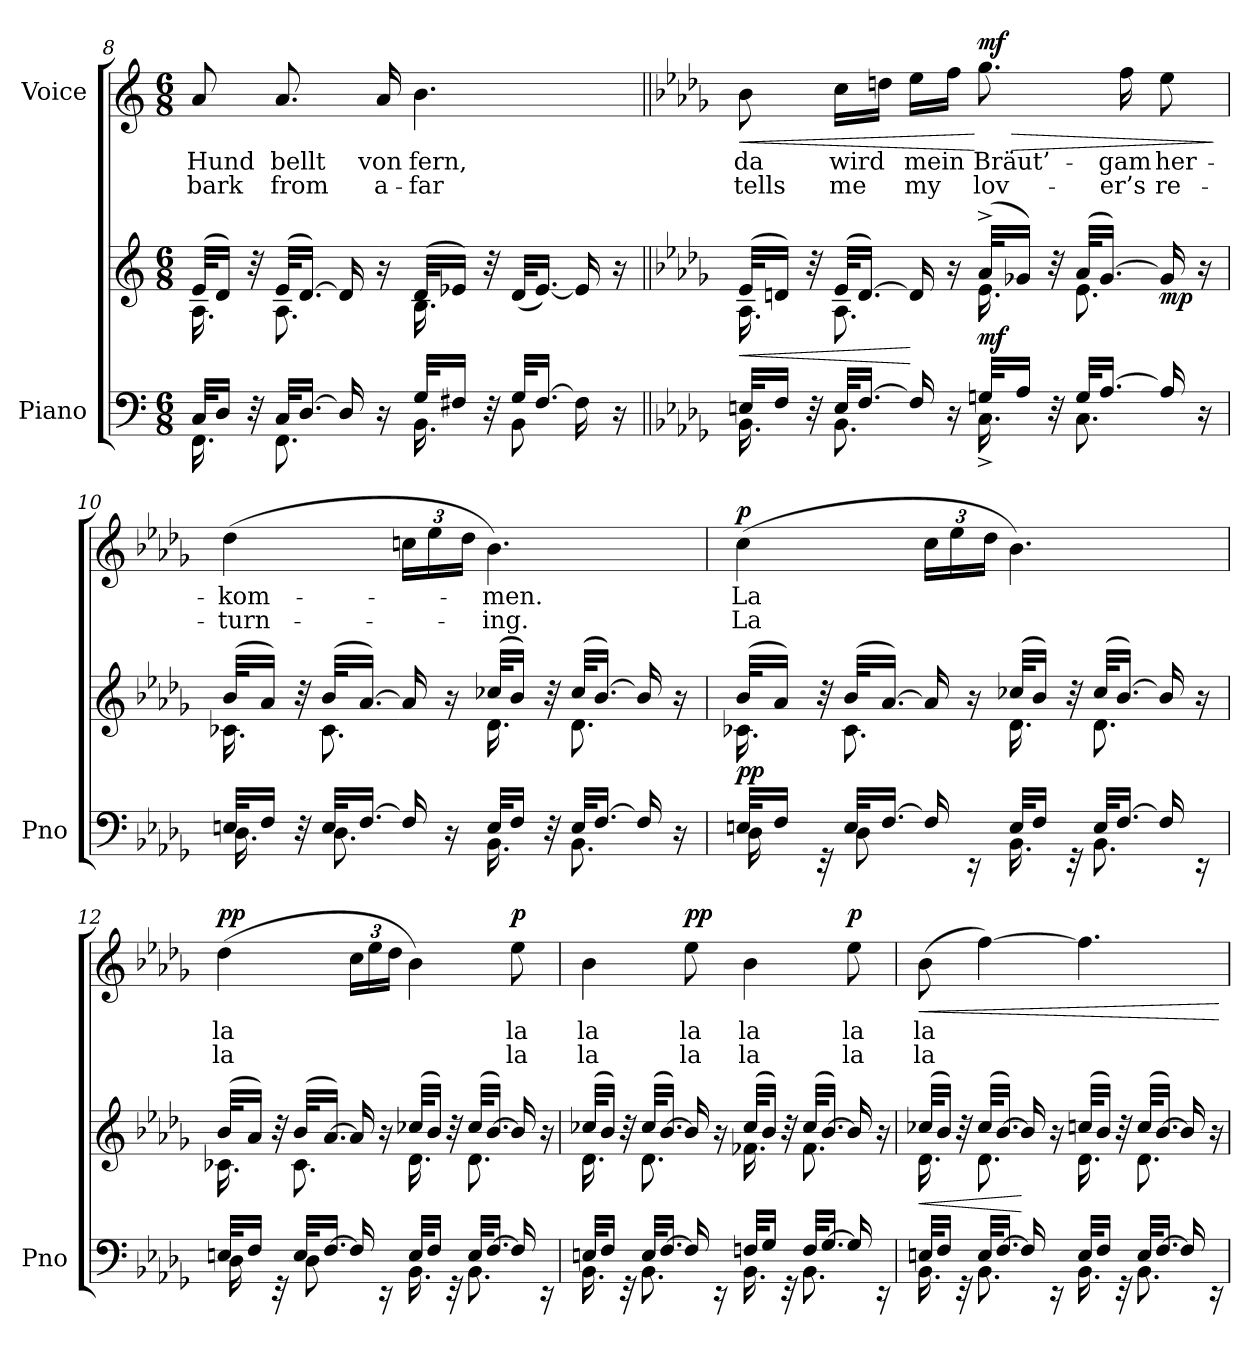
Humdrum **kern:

**kern	**kern	**dynam	**kern	**text	**text	**dynam
*part2	*part2	*part2	*part1	*part1	*part1	*part1
*staff3	*staff2	*staff2/3	*staff1	*staff1	*staff1	*staff1
*I"Piano	*	*	*I"Voice	*	*	*
*I'Pno	*	*	*	*	*	*
*clefF4	*clefG2	*	*clefG2	*	*	*
*k[]	*k[]	*	*k[]	*	*	*
*M6/8	*M6/8	*	*M6/8	*	*	*
=8	=8	=8	=8	=8	=8	=8
*^	*^	*	*	*	*	*
!	!	!	!	!	!	!LO:LY:b	!LO:LY:b	!
32C/KLL	16.FF\	(>32e/KLL	16.A\	.	8a/	Hund	bark	.
16D/JJ	.	16d/JJ)	.	.	.	.	.	.
32r	32rBByy	32r	32rgyy	.	.	.	.	.
!	!	!	!	!	!	!LO:LY:b	!LO:LY:b	!
32C/KLL	8.FF\	(>32e/KLL	8.A\	.	8.a/	bellt	from	.
[16.D/JJ	.	[16.d/JJ)	.	.	.	.	.	.
16D/]	.	16d/]	.	.	.	.	.	.
!	!	!	!	!	!	!LO:LY:b	!LO:LY:b	!
16r	16rBByy	16r	16rgyy	.	16a/	von	a-	.
!	!	!	!	!	!	!LO:LY:b	!LO:LY:b	!
32G/KLL	16.BB\	(>32d/KLL	16.B\	.	4.b\	fern,	-far	.
16F#X/JJ	.	16e-X/JJ)	.	.	.	.	.	.
32r	32rBByy	32r	32rgyy	.	.	.	.	.
32G/KLL	8BB\	(<32d/KLL	8reyy	.	.	.	.	.
[16.F#/JJ	.	[16.e-/JJ)	.	.	.	.	.	.
16F#\]	16rGGyy	16e-/]	16reyy	.	.	.	.	.
16r	16rGGyy	16r	16reyy	.	.	.	.	.
!!LO:LB:g=z
=9||	=9||	=9||	=9||	=9||	=9||	=9||	=9||	=9||
*k[b-e-a-d-g-]	*	*k[b-e-a-d-g-]	*	*	*k[b-e-a-d-g-]	*	*	*
!	!	!	!	!LO:HP:b	!	!LO:LY:b	!LO:LY:b	!LO:HP:b
32En/KLL	16.BB-\	(>32e-/KLL	16.A-\	<	8b-\	da	tells	<
16F/JJ	.	16dn/JJ)	.	.	.	.	.	.
32r	32rBByy	32r	32rgyy	.	.	.	.	.
!	!	!	!	!	!	!LO:LY:b	!LO:LY:b	!
32E/KLL	8.BB-\	(>32e-/KLL	8.A-\	.	16cc\LL	wird	me	.
[16.F/JJ	.	[16.d/JJ)	.	.	.	.	.	.
.	.	.	.	.	16ddn\JJ	.	.	.
!	!	!	!	!	!	!LO:LY:b	!LO:LY:b	!
16F/]	.	16d/]	.	[	16ee-\LL	mein	my	.
16r	16rBByy	16r	16rgyy	.	16ff\JJ	.	.	.
!	!	!	!	!LO:DY:b	!	!LO:LY:b	!LO:LY:b	!LO:HP:n=1:b
!	!	!	!	!	!	!	!	!LO:DY:n=1:a
32Gn/KLL	16.C^\	(>32a-^/KLL	16.e-\	mf	8.gg-\	Bräut’-	lov-	[ > mf
16A-/JJ	.	16g-X/JJ)	.	.	.	.	.	.
32r	32rBByy	32r	32rgyy	.	.	.	.	.
32G/KLL	8.C\	(>32a-/KLL	8.e-\	.	.	.	.	.
[16.A-/JJ	.	[16.g-/JJ)	.	.	.	.	.	.
!	!	!	!	!	!	!LO:LY:b	!LO:LY:b	!
.	.	.	.	.	16ff\	-gam	-er’s	.
!	!	!	!	!LO:DY:b	!	!LO:LY:b	!LO:LY:b	!
16A-/]	.	16g-/]	.	mp	8ee-\	her-	re-	.
16r	16rBByy	16r	16rgyy	.	.	.	.	.
*v	*v	*	*	*	*	*	*	*
*	*v	*v	*	*	*	*	*
.	.	.	.	.	.	]
=10	=10	=10	=10	=10	=10	=10
*^	*^	*	*	*	*	*
!	!	!	!	!	!	!LO:LY:b	!LO:LY:b	!
32En/KLL	16.D-\	(>32b-/KLL	16.c-X\	.	(>4dd-\	-kom-	-turn-	.
16F/JJ	.	16a-/JJ)	.	.	.	.	.	.
32r	32rBByy	32r	32rgyy	.	.	.	.	.
32E/KLL	8.D-\	(>32b-/KLL	8.c-\	.	.	.	.	.
[16.F/JJ	.	[16.a-/JJ)	.	.	.	.	.	.
*	*	*	*	*	*Xbrackettup	*	*	*
16F/]	.	16a-/]	.	.	24ccn\LL	.	.	.
.	.	.	.	.	24ee-\	.	.	.
16r	16rBByy	16r	16rgyy	.	.	.	.	.
.	.	.	.	.	24dd-\JJ	.	.	.
!	!	!	!	!	!	!LO:LY:b	!LO:LY:b	!
32E/KLL	16.BB-\	(>32cc-X/KLL	16.d-\	.	4.b-\)	-men.	-ing.	.
16F/JJ	.	16b-/JJ)	.	.	.	.	.	.
32r	32rBByy	32r	32rgyy	.	.	.	.	.
32E/KLL	8.BB-\	(>32cc-/KLL	8.d-\	.	.	.	.	.
[16.F/JJ	.	[16.b-/JJ)	.	.	.	.	.	.
16F/]	.	16b-/]	.	.	.	.	.	.
16r	16rBByy	16r	16rgyy	.	.	.	.	.
!!LO:LB:g=z
=11	=11	=11	=11	=11	=11	=11	=11	=11
!	!	!	!	!LO:DY:b	!	!LO:LY:b	!LO:LY:b	!LO:DY:a
32En/KLL	16D-\	(>32b-/KLL	16.c-X\	pp	(>4cc\	La	La	p
16F/JJ	.	16a-/JJ)	.	.	.	.	.	.
.	16ryy	.	.	.	.	.	.	.
32rEE	.	32r	32rgyy	.	.	.	.	.
32E/KLL	8D-\	(>32b-/KLL	8.c-\	.	.	.	.	.
[16.F/JJ	.	[16.a-/JJ)	.	.	.	.	.	.
16F/]	8ryy	16a-/]	.	.	24cc\LL	.	.	.
.	.	.	.	.	24ee-\	.	.	.
16rEE	.	16r	16rgyy	.	.	.	.	.
.	.	.	.	.	24dd-\JJ	.	.	.
32E/KLL	16.BB-\	(>32cc-X/KLL	16.d-\	.	4.b-\)	.	.	.
16F/JJ	.	16b-/JJ)	.	.	.	.	.	.
32rEE	32ryy	32r	32rgyy	.	.	.	.	.
32E/KLL	8.BB-\	(>32cc-/KLL	8.d-\	.	.	.	.	.
[16.F/JJ	.	[16.b-/JJ)	.	.	.	.	.	.
16F/]	.	16b-/]	.	.	.	.	.	.
16rEE	16ryy	16r	16rgyy	.	.	.	.	.
=12	=12	=12	=12	=12	=12	=12	=12	=12
!	!	!	!	!	!	!LO:LY:b	!LO:LY:b	!LO:DY:a
32En/KLL	16D-\	(>32b-/KLL	16.c-X\	.	(>4dd-\	la	la	pp
16F/JJ	.	16a-/JJ)	.	.	.	.	.	.
.	16ryy	.	.	.	.	.	.	.
32rEE	.	32r	32rgyy	.	.	.	.	.
32E/KLL	8D-\	(>32b-/KLL	8.c-\	.	.	.	.	.
[16.F/JJ	.	[16.a-/JJ)	.	.	.	.	.	.
16F/]	8ryy	16a-/]	.	.	24cc\LL	.	.	.
.	.	.	.	.	24ee-\	.	.	.
16rEE	.	16r	16rgyy	.	.	.	.	.
.	.	.	.	.	24dd-\JJ	.	.	.
32E/KLL	16.BB-\	(>32cc-X/KLL	16.d-\	.	4b-\)	.	.	.
16F/JJ	.	16b-/JJ)	.	.	.	.	.	.
32rEE	32ryy	32r	32rgyy	.	.	.	.	.
32E/KLL	8.BB-\	(>32cc-/KLL	8.d-\	.	.	.	.	.
[16.F/JJ	.	[16.b-/JJ)	.	.	.	.	.	.
!	!	!	!	!	!	!LO:LY:b	!LO:LY:b	!LO:DY:a
16F/]	.	16b-/]	.	.	8ee-\	la	la	p
16rEE	16ryy	16r	16rgyy	.	.	.	.	.
!!LO:LB:g=z
=13	=13	=13	=13	=13	=13	=13	=13	=13
!	!	!	!	!	!	!LO:LY:b	!LO:LY:b	!
32En/KLL	16.BB-\	(>32cc-X/KLL	16.d-\	.	4b-\	la	la	.
16F/JJ	.	16b-/JJ)	.	.	.	.	.	.
32rEE	32ryy	32r	32rgyy	.	.	.	.	.
32E/KLL	8.BB-\	(>32cc-/KLL	8.d-\	.	.	.	.	.
[16.F/JJ	.	[16.b-/JJ)	.	.	.	.	.	.
!	!	!	!	!	!	!LO:LY:b	!LO:LY:b	!LO:DY:a
16F/]	.	16b-/]	.	.	8ee-\	la	la	pp
16rEE	16ryy	16r	16rgyy	.	.	.	.	.
!	!	!	!	!	!	!LO:LY:b	!LO:LY:b	!
32Fn/KLL	16.BB-\	(>32cc-/KLL	16.f-X\	.	4b-\	la	la	.
16G-/JJ	.	16b-/JJ)	.	.	.	.	.	.
32rEE	32ryy	32r	32rgyy	.	.	.	.	.
32F/KLL	8.BB-\	(>32cc-/KLL	8.f-\	.	.	.	.	.
[16.G-/JJ	.	[16.b-/JJ)	.	.	.	.	.	.
!	!	!	!	!	!	!LO:LY:b	!LO:LY:b	!LO:DY:a
16G-/]	.	16b-/]	.	.	8ee-\	la	la	p
16rEE	16ryy	16r	16rgyy	.	.	.	.	.
=14	=14	=14	=14	=14	=14	=14	=14	=14
!	!	!	!	!LO:HP:b	!	!LO:LY:b	!LO:LY:b	!LO:HP:b
32En/KLL	16.BB-\	(>32cc-X/KLL	16.d-\	<	(>8b-\	la	la	<
16F/JJ	.	16b-/JJ)	.	.	.	.	.	.
32rEE	32ryy	32r	32rgyy	.	.	.	.	.
32E/KLL	8.BB-\	(>32cc-/KLL	8.d-\	.	[4ff\)	.	.	.
[16.F/JJ	.	[16.b-/JJ)	.	.	.	.	.	.
16F/]	.	16b-/]	.	[	.	.	.	.
16rEE	16ryy	16r	16rgyy	.	.	.	.	.
32E/KLL	16.BB-\	(>32ccn/KLL	16.d-\	.	4.ff\]	.	.	.
16F/JJ	.	16b-/JJ)	.	.	.	.	.	.
32rEE	32ryy	32r	32rgyy	.	.	.	.	.
32E/KLL	8.BB-\	(>32cc/KLL	8.d-\	.	.	.	.	.
[16.F/JJ	.	[16.b-/JJ)	.	.	.	.	.	.
16F/]	.	16b-/]	.	.	.	.	.	.
16rEE	16ryy	16r	16rgyy	.	.	.	.	.
*v	*v	*	*	*	*	*	*	*
*	*v	*v	*	*	*	*	*
.	.	.	.	.	.	[
=	=	=	=	=	=	=
*-	*-	*-	*-	*-	*-	*-
